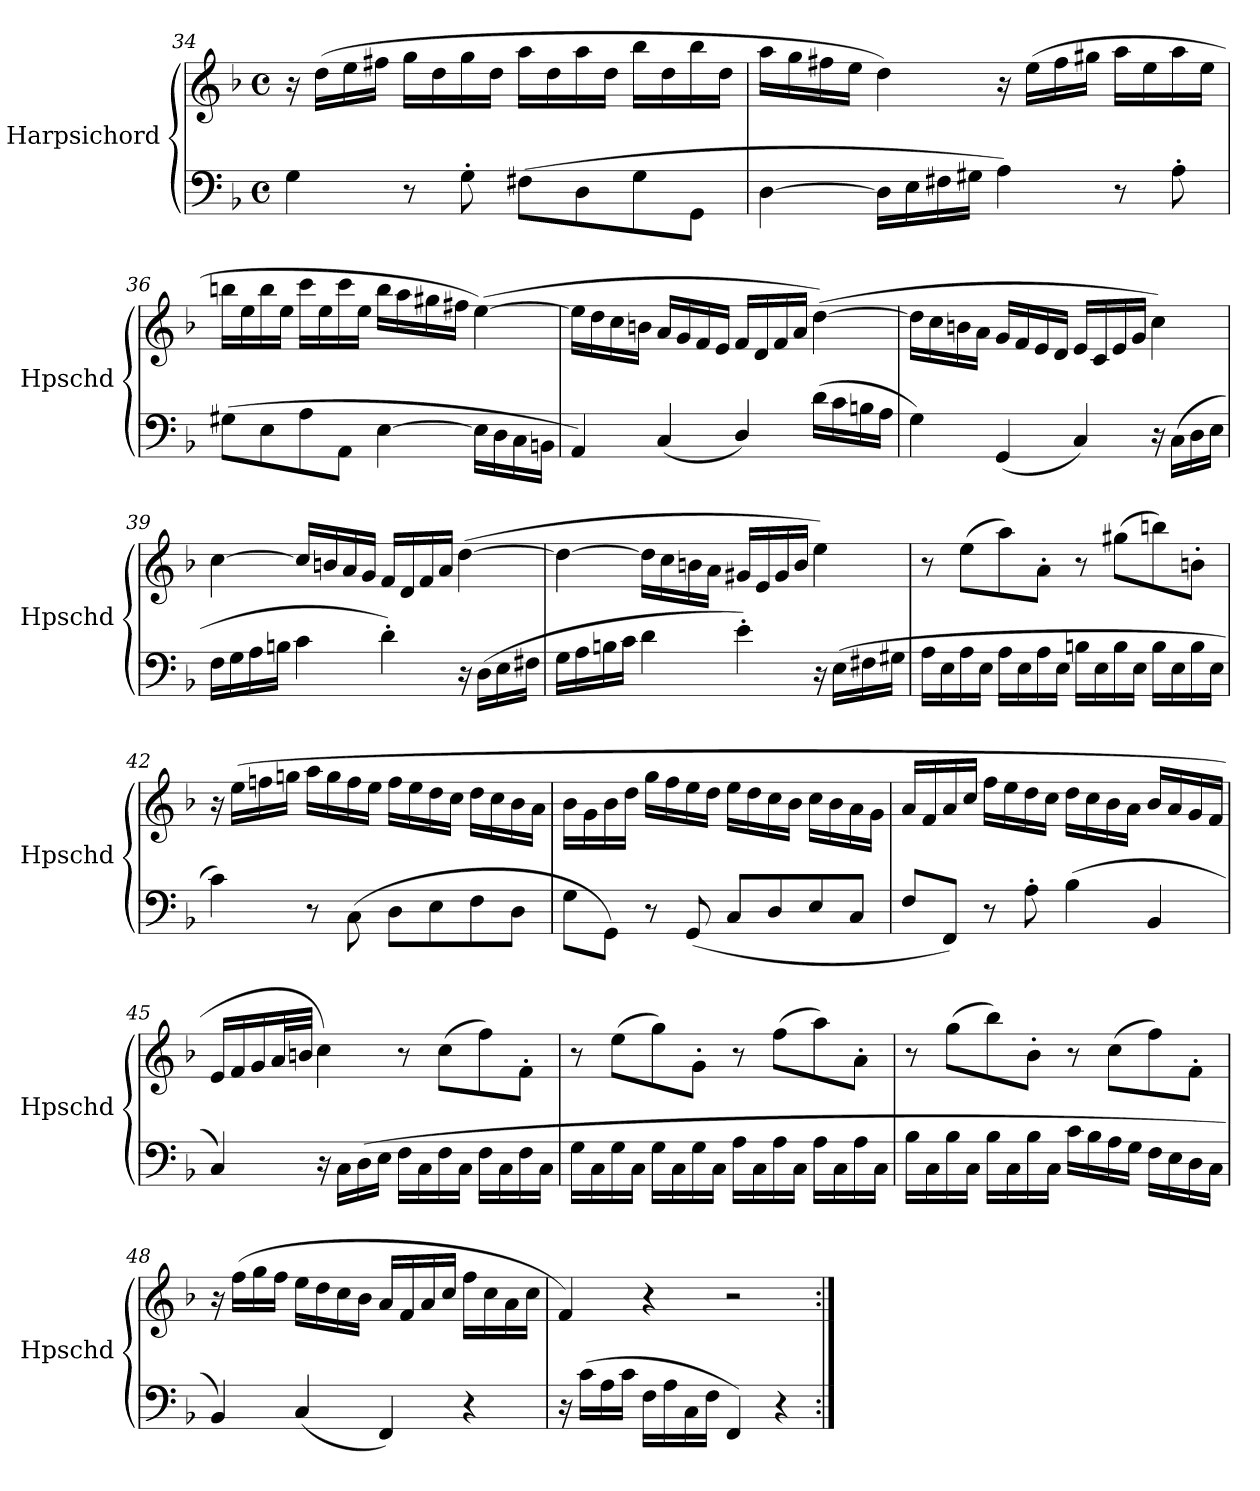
**kern	**kern
*part1	*part1
*staff2	*staff1
*I"Harpsichord	*
*I'Hpschd	*
*clefF4	*clefG2
*k[b-]	*k[b-]
*F:	*F:
*M4/4	*M4/4
*met(c)	*met(c)
=34	=34
4G\	16r
.	(16dd\LL
.	16ee\
.	16ff#X\JJ
8r	16gg\LL
.	16dd\
8G'\	16gg\
.	16dd\JJ
(8F#X\L	16aa\LL
.	16dd\
8D\	16aa\
.	16dd\JJ
8G\	16bb-\LL
.	16dd\
8GG\J	16bb-\
.	16dd\JJ
=35	=35
[4D\	16aa\LL
.	16gg\
.	16ff#X\
.	16ee\JJ
16D\LL]	4dd\)
16E\	.
16F#X\	.
16G#X\JJ	.
4A\)	16r
.	(16ee\LL
.	16ff#\
.	16gg#X\JJ
8r	16aa\LL
.	16ee\
8A'\	16aa\
.	16ee\JJ
=36	=36
(8G#X\L	16bbn\LL
.	16ee\
8E\	16bb\
.	16ee\JJ
8A\	16ccc\LL
.	16ee\
8AA\J	16ccc\
.	16ee\JJ
[4E\	16bb\LL
.	16aa\
.	16gg#X\
.	16ff#X\JJ
16E\LL]	([4ee\)
16D\	.
16C\	.
16BBn\JJ	.
=37	=37
4AA/)	16ee\LL]
.	16dd\
.	16cc\
.	16bn\JJ
(4C/	16a/LL
.	16g/
.	16f/
.	16e/JJ
4D/)	16f/LL
.	16d/
.	16f/
.	16a/JJ
(16d\LL	([4dd\)
16c\	.
16Bn\	.
16A\JJ	.
=38	=38
4G\)	16dd\LL]
.	16cc\
.	16bn\
.	16a\JJ
(4GG/	16g/LL
.	16f/
.	16e/
.	16d/JJ
4C/)	16e/LL
.	16c/
.	16e/
.	16g/JJ
16r	4cc\)
(16C\LL	.
16D\	.
16E\JJ	.
=39	=39
16F\LL	[4cc\
16G\	.
16A\	.
16Bn\JJ	.
4c\	16cc/LL]
.	16bn/
.	16a/
.	16g/JJ
4d'\)	16f/LL
.	16d/
.	16f/
.	16a/JJ
16r	([4dd\
(16D\LL	.
16E\	.
16F#X\JJ	.
=40	=40
16G\LL	4dd\_
16A\	.
16Bn\	.
16c\JJ	.
4d\	16dd\LL]
.	16cc\
.	16bn\
.	16a\JJ
4e'\)	16g#X/LL
.	16e/
.	16g#/
.	16b/JJ
16r	4ee\)
(16E\LL	.
16F#X\	.
16G#X\JJ	.
=41	=41
16A\LL	8r
16E\	.
16A\	(8ee\L
16E\JJ	.
16A\LL	8aa\)
16E\	.
16A\	8a'\J
16E\JJ	.
16Bn\LL	8r
16E\	.
16B\	(8gg#X\L
16E\JJ	.
16B\LL	8bbn\)
16E\	.
16B\	8bn'\J
16E\JJ	.
=42	=42
4c\)	16r
.	(16ee\LL
.	16ffn\
.	16ggn\JJ
8r	16aa\LL
.	16gg\
(8C\	16ff\
.	16ee\JJ
8D\L	16ff\LL
.	16ee\
8E\	16dd\
.	16cc\JJ
8F\	16dd\LL
.	16cc\
8D\J	16b-\
.	16a\JJ
=43	=43
8G\L	16b-\LL
.	16g\
8GG\J)	16b-\
.	16dd\JJ
8r	16gg\LL
.	16ff\
(8GG/	16ee\
.	16dd\JJ
8C/L	16ee\LL
.	16dd\
8D/	16cc\
.	16b-\JJ
8E/	16cc\LL
.	16b-\
8C/J	16a\
.	16g\JJ
=44	=44
8F/L	16a/LL
.	16f/
8FF/J)	16a/
.	16cc/JJ
8r	16ff\LL
.	16ee\
8A'\	16dd\
.	16cc\JJ
(4B-\	16dd\LL
.	16cc\
.	16b-\
.	16a\JJ
4BB-/	16b-/LL
.	16a/
.	16g/
.	16f/JJ
=45	=45
4C/)	16e/LL
.	16f/
.	16g/
.	32a/L
.	32bn/JJJ
16r	4cc\)
16C\LL	.
(16D\	.
16E\JJ	.
16F\LL	8r
16C\	.
16F\	(8cc\L
16C\JJ	.
16F\LL	8ff\)
16C\	.
16F\	8f'\J
16C\JJ	.
=46	=46
16G\LL	8r
16C\	.
16G\	(8ee\L
16C\JJ	.
16G\LL	8gg\)
16C\	.
16G\	8g'\J
16C\JJ	.
16A\LL	8r
16C\	.
16A\	(8ff\L
16C\JJ	.
16A\LL	8aa\)
16C\	.
16A\	8a'\J
16C\JJ	.
=47	=47
16B-\LL	8r
16C\	.
16B-\	(8gg\L
16C\JJ	.
16B-\LL	8bb-\)
16C\	.
16B-\	8b-'\J
16C\JJ	.
16c\LL	8r
16B-\	.
16A\	(8cc\L
16G\JJ	.
16F\LL	8ff\)
16E\	.
16D\	8f'\J
16C\JJ	.
=48	=48
4BB-/)	16r
.	(16ff\LL
.	16gg\
.	16ff\JJ
(4C/	16ee\LL
.	16dd\
.	16cc\
.	16b-\JJ
4FF/)	16a/LL
.	16f/
.	16a/
.	16cc/JJ
4r	16ff\LL
.	16cc\
.	16a\
.	16cc\JJ
=49	=49
16r	4f/)
(16c\LL	.
16A\	.
16c\JJ	.
16F\LL	4r
16A\	.
16C\	.
16F\JJ	.
4FF/)	2r
4r	.
=:|!	=:|!
*-	*-
